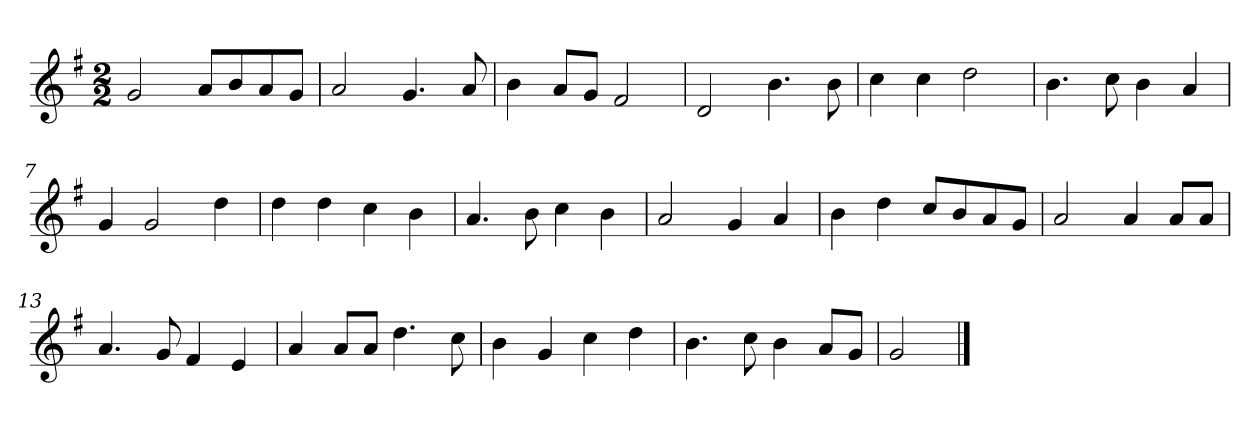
**kern
*part1
*staff1
*k[f#]
*M2/2
*MM120
=1
2g
8aL
8b
8a
8gJ
=2
2a
4.g
8a
=3
4b
8aL
8gJ
2f#
=4
2d
4.b
8b
=5
4cc
4cc
2dd
=6
4.b
8cc
4b
4a
=7
4g
2g
4dd
=8
4dd
4dd
4cc
4b
=9
4.a
8b
4cc
4b
=10
2a
4g
4a
=11
4b
4dd
8ccL
8b
8a
8gJ
=12
2a
4a
8aL
8aJ
=13
4.a
8g
4f#
4e
=14
4a
8aL
8aJ
4.dd
8cc
=15
4b
4g
4cc
4dd
=16
4.b
8cc
4b
8aL
8gJ
=17
2g
==
*-
